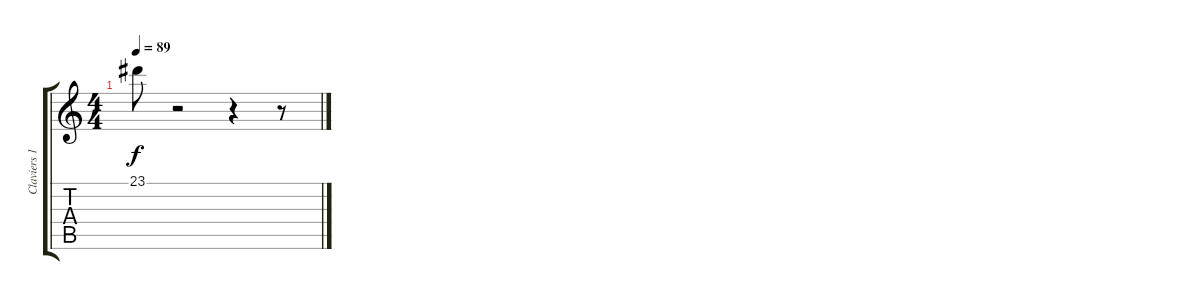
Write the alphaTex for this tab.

\track ("Claviers 1" "Claviers 1") {instrument harpsichord}
\staff {score tabs}
\tuning (E4 B3 G3 D3 A2 E2) {hide}
\ts (4 4)
\tempo 89
\clef g2
\ks c
23.1.8{dy f} r.2 r.4 r.8
